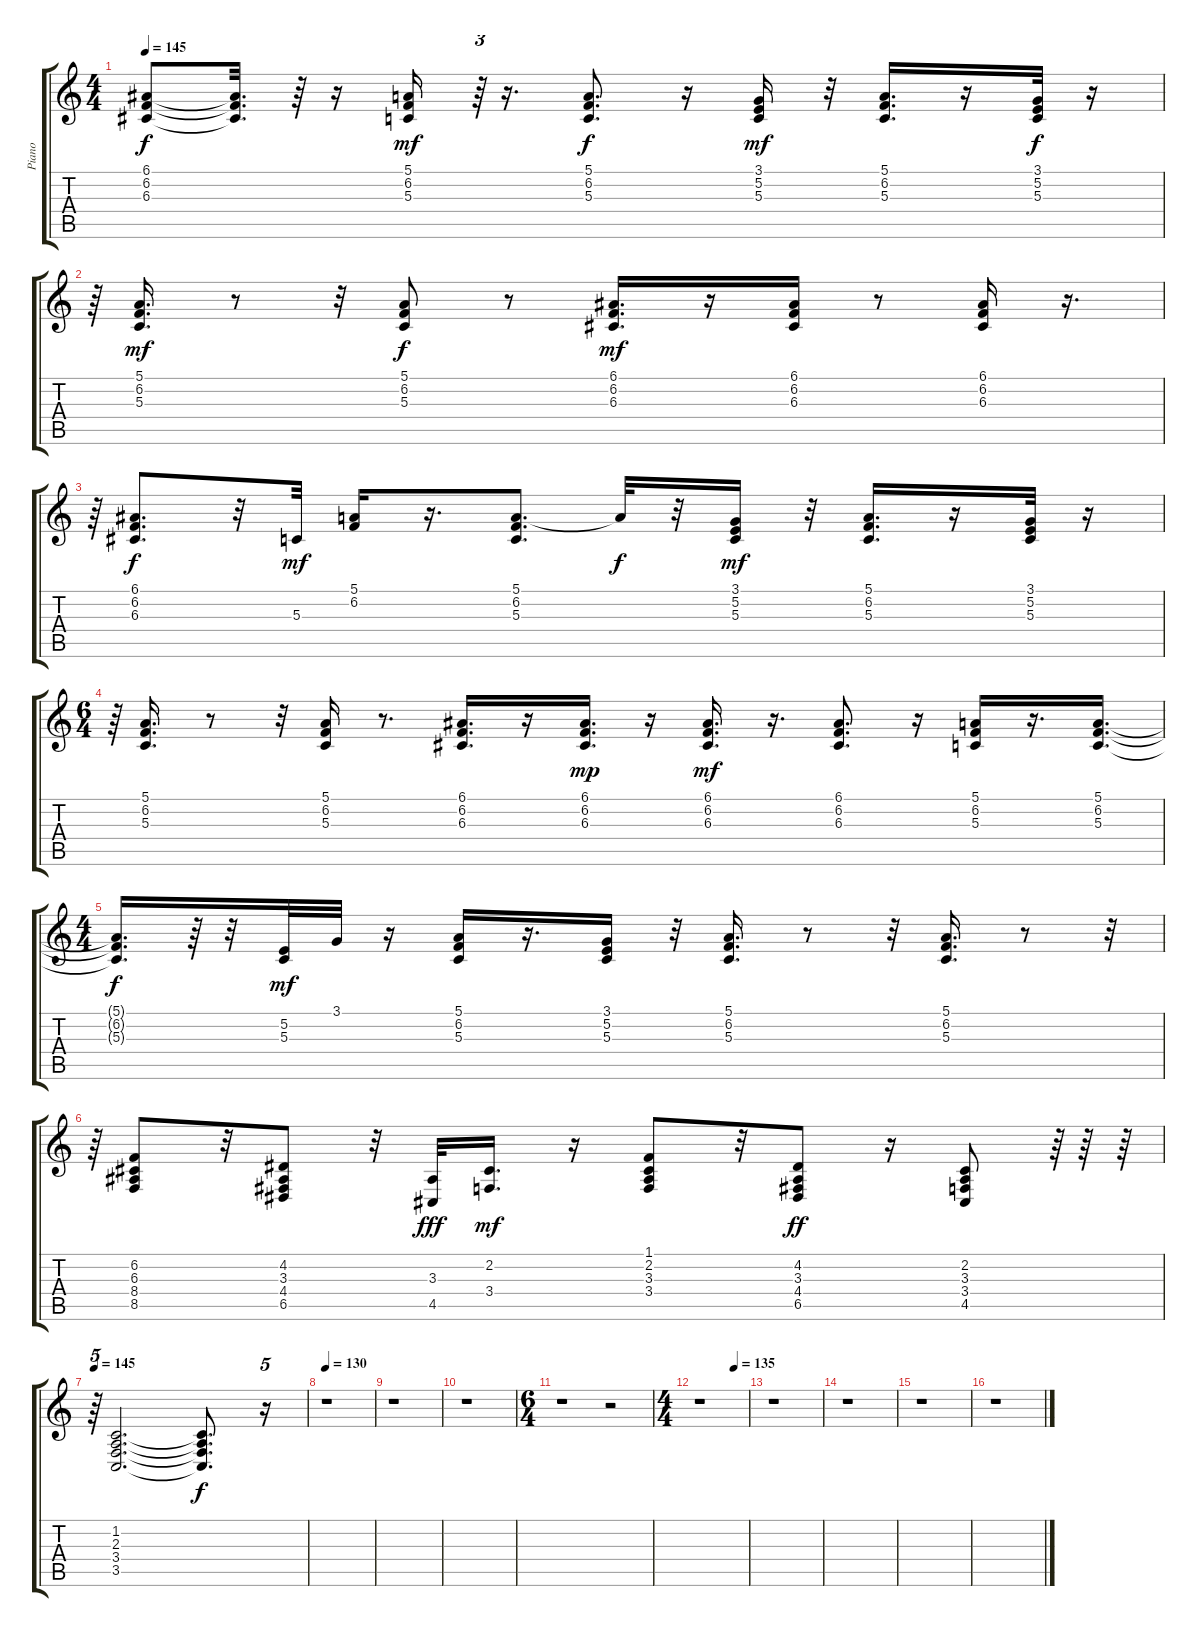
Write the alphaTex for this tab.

\track ("Piano" "Piano") {instrument brightacousticpiano}
\staff {score tabs}
\tuning (E4 B3 G3 D3 A2 E2) {hide}
\ts (4 4)
\tempo 145
\clef g2
\ks c
(6.1{t} 6.2{t} 6.3{t}).8{dy f} (6.1{t} 6.2{t} 6.3{t}).32{d} r.64 r.16 (5.1 6.2 5.3).16{dy mf} r.64{tu (3 2)} r.16{d} (5.1 6.2 5.3).8{d dy f} r.16 (3.1 5.2 5.3).16{dy mf} r.32 (5.1 6.2 5.3).16{d} r.16 (3.1 5.2 5.3).32{dy f} r.16 |
r.64 (5.1 6.2 5.3).16{d dy mf} r.8 r.32 (5.1 6.2 5.3).8{dy f} r.8 (6.1 6.2 6.3).16{d dy mf} r.16 (6.1 6.2 6.3).16 r.8 (6.1 6.2 6.3).16 r.16{d} |
r.64 (6.1 6.2 6.3).8{d dy f} r.32 5.3.32{dy mf} (5.1 6.2).16 r.16{d} (5.1 6.2 5.3).8{d} 5.1{t}.32{dy f} r.32 (3.1 5.2 5.3).16{dy mf} r.32 (5.1 6.2 5.3).16{d} r.16 (3.1 5.2 5.3).32 r.16 |
\ts (6 4)
r.64 (5.1 6.2 5.3).16{d} r.8 r.32 (5.1 6.2 5.3).16 r.8{d} (6.1 6.2 6.3).16{d} r.16 (6.1 6.2 6.3).16{d dy mp} r.16 (6.1 6.2 6.3).16{d dy mf} r.16{d} (6.1 6.2 6.3).8{d} r.16 (5.1 6.2 5.3).16 r.16{d} (5.1 6.2 5.3).16{d} |
\ts (4 4)
(5.1{t} 6.2{t} 5.3{t}).16{d dy f} r.64 r.32 (5.2 5.3).32{dy mf} 3.1.32 r.16 (5.1 6.2 5.3).16 r.16{d} (3.1 5.2 5.3).16 r.32 (5.1 6.2 5.3).16{d} r.8 r.32 (5.1 6.2 5.3).16{d} r.8 r.32 |
r.64 (6.2 6.3 8.4 8.5).8 r.32 (4.2 3.3 4.4 6.5).8 r.32 (3.3 4.5).32{dy fff} (2.2 3.4).16{d dy mf} r.16 (1.1 2.2 3.3 3.4).8 r.32 (4.2 3.3 4.4 6.5).8{dy ff} r.16 (2.2 3.3 3.4 4.5).8 r.64{tu (3 2)} r.64 r.64 |
\tempo 145
r.64{tu (5 4)} (1.2 2.3 3.4 3.5).2{d} (1.2{t} 2.3{t} 3.4{t} 3.5{t}).8{d dy f} r.16{tu (5 4)} |
\tempo 130
r.1 |
r.1 |
r.1 |
\ts (6 4)
r.1 r.2 |
\ts (4 4)
\tempo (135 0.71875)
r.1 |
r.1 |
r.1 |
r.1 |
r.1
